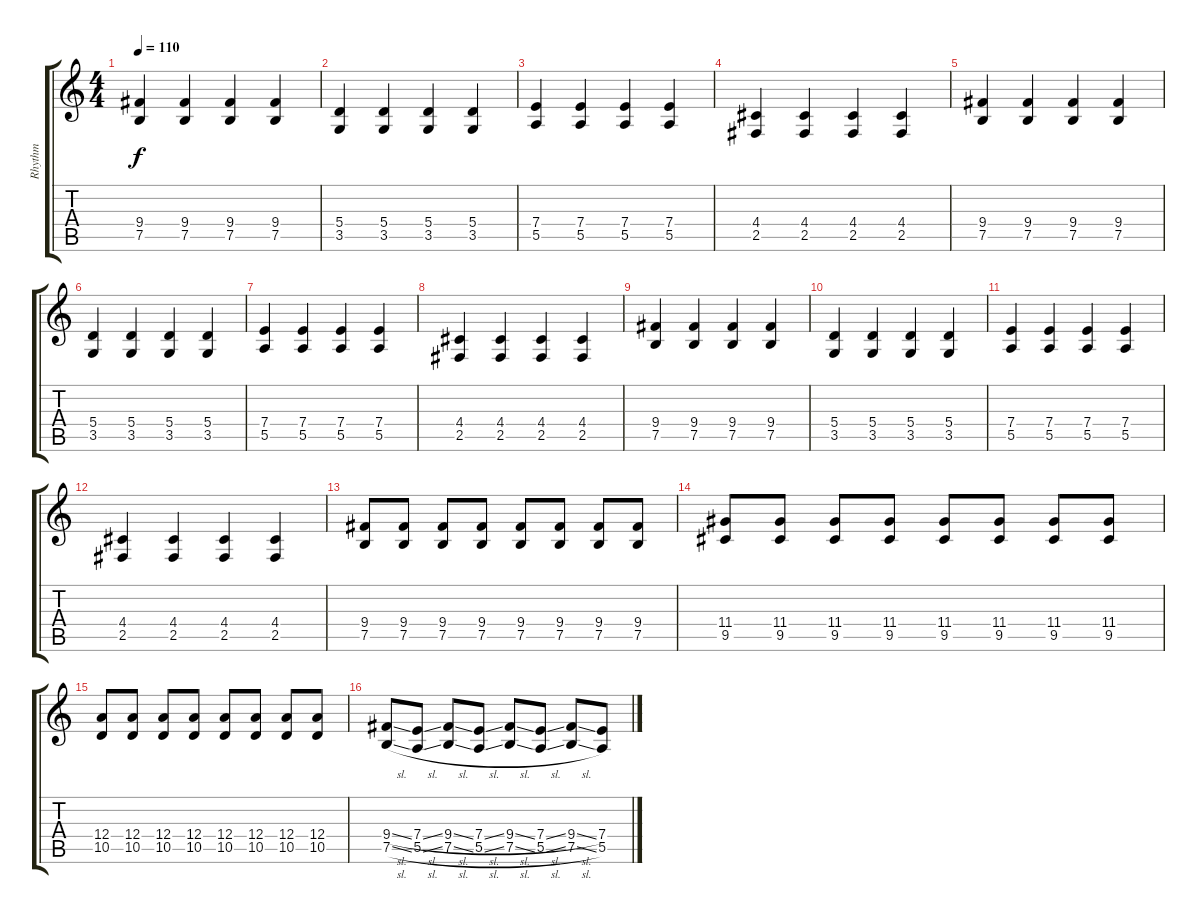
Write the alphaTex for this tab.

\track ("Rhythm" "Rhythm") {instrument distortionguitar}
\staff {score tabs}
\tuning (B3 Gb3 D3 A2 E2 B1) {hide}
\ts (4 4)
\tempo 110
\clef g2
\ks c
(9.4 7.5).4{dy f} (9.4 7.5).4 (9.4 7.5).4 (9.4 7.5).4 |
(5.4 3.5).4 (5.4 3.5).4 (5.4 3.5).4 (5.4 3.5).4 |
(7.4 5.5).4 (7.4 5.5).4 (7.4 5.5).4 (7.4 5.5).4 |
(4.4 2.5).4 (4.4 2.5).4 (4.4 2.5).4 (4.4 2.5).4 |
(9.4 7.5).4 (9.4 7.5).4 (9.4 7.5).4 (9.4 7.5).4 |
(5.4 3.5).4 (5.4 3.5).4 (5.4 3.5).4 (5.4 3.5).4 |
(7.4 5.5).4 (7.4 5.5).4 (7.4 5.5).4 (7.4 5.5).4 |
(4.4 2.5).4 (4.4 2.5).4 (4.4 2.5).4 (4.4 2.5).4 |
(9.4 7.5).4 (9.4 7.5).4 (9.4 7.5).4 (9.4 7.5).4 |
(5.4 3.5).4 (5.4 3.5).4 (5.4 3.5).4 (5.4 3.5).4 |
(7.4 5.5).4 (7.4 5.5).4 (7.4 5.5).4 (7.4 5.5).4 |
(4.4 2.5).4 (4.4 2.5).4 (4.4 2.5).4 (4.4 2.5).4 |
(9.4 7.5).8 (9.4 7.5).8 (9.4 7.5).8 (9.4 7.5).8 (9.4 7.5).8 (9.4 7.5).8 (9.4 7.5).8 (9.4 7.5).8 |
(11.4 9.5).8 (11.4 9.5).8 (11.4 9.5).8 (11.4 9.5).8 (11.4 9.5).8 (11.4 9.5).8 (11.4 9.5).8 (11.4 9.5).8 |
(12.4 10.5).8 (12.4 10.5).8 (12.4 10.5).8 (12.4 10.5).8 (12.4 10.5).8 (12.4 10.5).8 (12.4 10.5).8 (12.4 10.5).8 |
(9.4{sl} 7.5{sl}).8 (7.4{sl} 5.5{sl}).8 (9.4{sl} 7.5{sl}).8 (7.4{sl} 5.5{sl}).8 (9.4{sl} 7.5{sl}).8 (7.4{sl} 5.5{sl}).8 (9.4{sl} 7.5{sl}).8 (7.4 5.5).8
